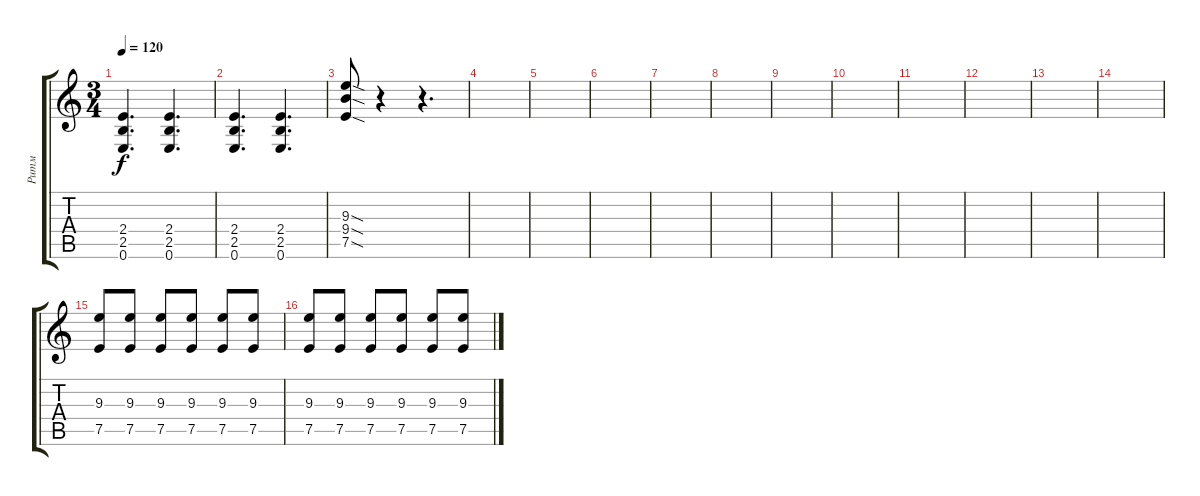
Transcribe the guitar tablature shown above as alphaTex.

\track ("Ритм " "Ритм ") {instrument electricguitarclean}
\staff {score tabs}
\tuning (E4 B3 G3 D3 A2 E2) {hide}
\ts (3 4)
\tempo 120
\clef g2
\ks c
(2.4 2.5 0.6).4{d dy f} (2.4 2.5 0.6).4{d} |
(2.4 2.5 0.6).4{d} (2.4 2.5 0.6).4{d} |
(9.3{sod} 9.4{sod} 7.5{sod}).8 r.4 r.4{d} |
|
|
|
|
|
|
|
|
|
|
|
(9.3 7.5).8{volume 9} (9.3 7.5).8 (9.3 7.5).8 (9.3 7.5).8 (9.3 7.5).8 (9.3 7.5).8 |
(9.3 7.5).8 (9.3 7.5).8 (9.3 7.5).8 (9.3 7.5).8 (9.3 7.5).8 (9.3 7.5).8
